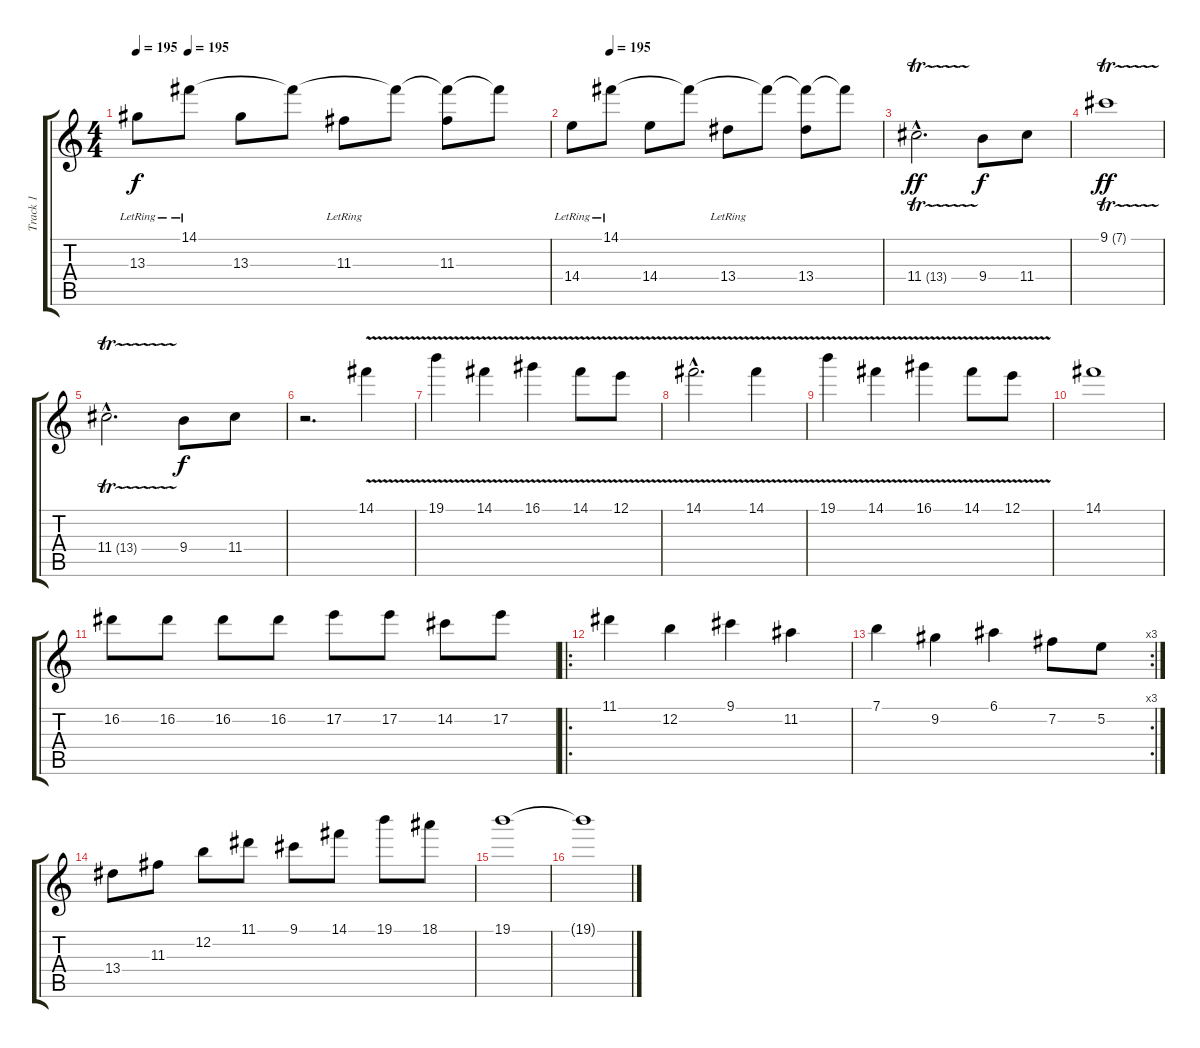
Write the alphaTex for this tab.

\track ("Track 1" "Track 1") {instrument distortionguitar}
\staff {score tabs}
\tuning (E4 B3 G3 D3 A2 E2) {hide}
\ts (4 4)
\tempo 195
\tempo (195 0.125)
\clef g2
\ks c
13.3{lr}.8{dy f} 14.1{lr}.8 13.3.8 14.1{t}.8 11.3{lr}.8 14.1{t}.8 (14.1{t} 11.3).8 14.1{t}.8 |
\tempo (195 0.125)
14.4{lr}.8 14.1{lr}.8 14.4.8 14.1{t}.8 13.4{lr}.8 14.1{t}.8 (14.1{t} 13.4).8 14.1{t}.8 |
11.4{tr (13 16) hac}.2{d dy ff} 9.4.8{dy f} 11.4.8 |
9.1{tr (7 16)}.1{dy ff} |
11.4{tr (13 16) hac}.2{d} 9.4.8{dy f} 11.4.8 |
r.2{d} 14.1{v}.4{volume 16} |
19.1{v}.4 14.1{v}.4 16.1{v}.4 14.1{v}.8 12.1{v}.8 |
14.1{v hac}.2{d volume 16} 14.1{v}.4 |
19.1{v}.4 14.1{v}.4 16.1{v}.4 14.1{v}.8 12.1{v}.8 |
14.1.1 |
16.2.8 16.2.8 16.2.8 16.2.8 17.2.8 17.2.8 14.2.8 17.2.8 |
\ro
11.1.4 12.2.4 9.1.4 11.2.4 |
\rc 3
7.1.4 9.2.4 6.1.4 7.2.8 5.2.8 |
13.4.8{volume 16} 11.3.8 12.2.8 11.1.8 9.1.8 14.1.8 19.1.8 18.1.8 |
19.1.1 |
19.1{t}.1
